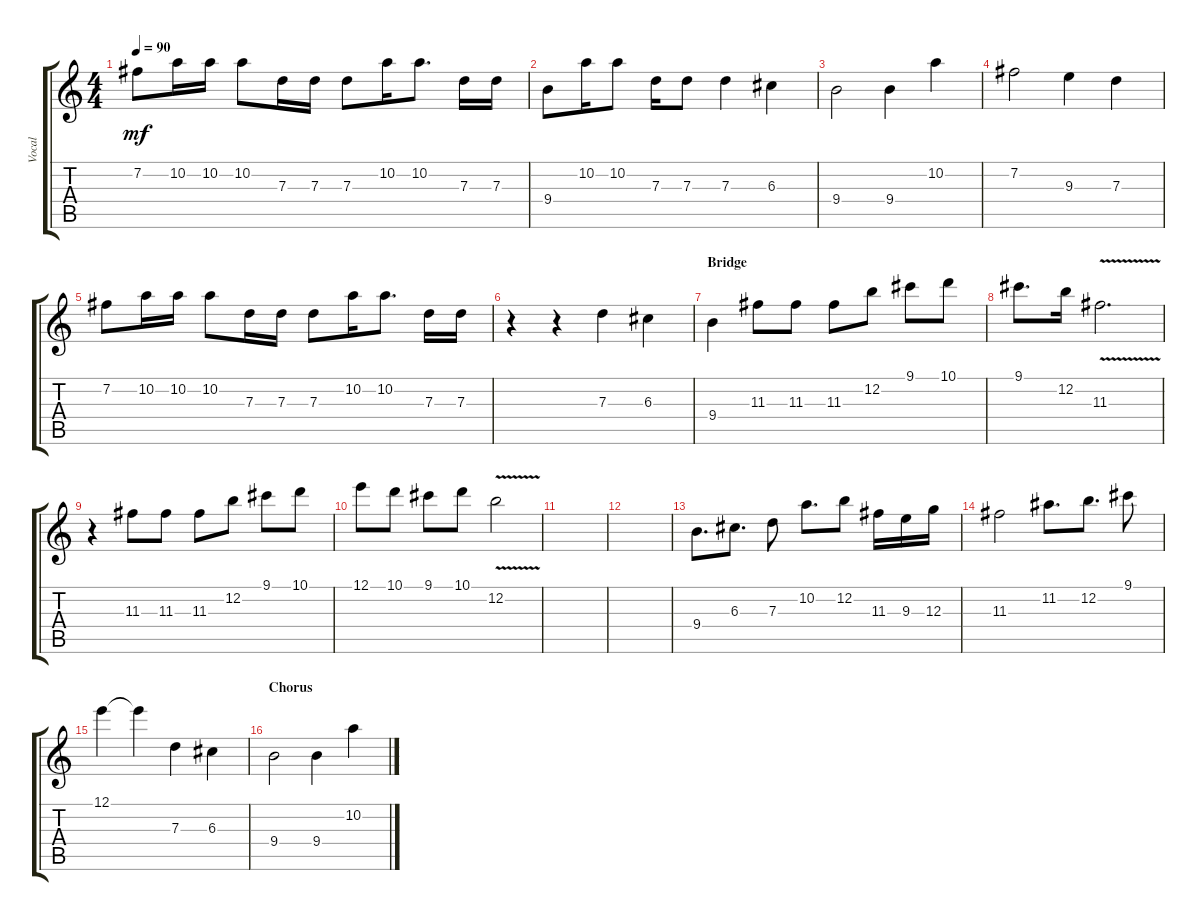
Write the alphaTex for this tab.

\track ("Vocal" "Vocal") {instrument acousticguitarsteel}
\staff {score tabs}
\tuning (E4 B3 G3 D3 A2 E2) {hide}
\ts (4 4)
\tempo 90
\clef g2
\ks c
7.2.8{dy mf} 10.2.16 10.2.16 10.2.8 7.3.16 7.3.16 7.3.8 10.2.16 10.2.8{d} 7.3.16 7.3.16 |
9.4.8 10.2.16 10.2.8 7.3.16 7.3.8 7.3.4 6.3.4 |
9.4.2 9.4.4 10.2.4 |
7.2.2 9.3.4 7.3.4 |
7.2.8 10.2.16 10.2.16 10.2.8 7.3.16 7.3.16 7.3.8 10.2.16 10.2.8{d} 7.3.16 7.3.16 |
r.4 r.4 7.3.4 6.3.4 |
\section ("" "Bridge")
9.4.4 11.3.8 11.3.8 11.3.8 12.2.8 9.1.8 10.1.8 |
9.1.8{d} 12.2.16 11.3{v}.2{d} |
r.4 11.3.8 11.3.8 11.3.8 12.2.8 9.1.8 10.1.8 |
12.1.8 10.1.8 9.1.8 10.1.8 12.2{v}.2 |
|
|
9.4.8{d} 6.3.8{d} 7.3.8 10.2.8{d} 12.2.8 11.3.16 9.3.16 12.3.16 |
11.3.2 11.2.8{d} 12.2.8{d} 9.1.8 |
12.1.4 12.1{t}.4 7.3.4 6.3.4 |
\section ("" "Chorus")
9.4.2 9.4.4 10.2.4
